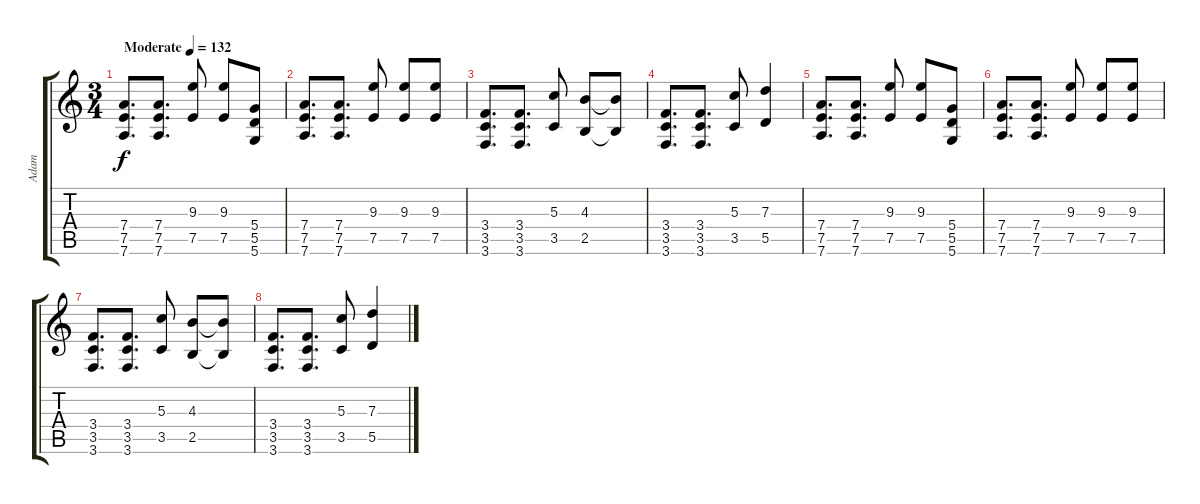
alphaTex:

\track ("Adam" "Adam") {instrument distortionguitar}
\staff {score tabs}
\tuning (E4 B3 G3 D3 A2 D2) {hide}
\ts (3 4)
\tempo (132 "Moderate")
\clef g2
\ks c
(7.4 7.5 7.6).8{d dy f instrument distortionguitar} (7.4 7.5 7.6).8{d} (9.3 7.5).8 (9.3 7.5).8 (5.4 5.5 5.6).8 |
(7.4 7.5 7.6).8{d} (7.4 7.5 7.6).8{d} (9.3 7.5).8 (9.3 7.5).8 (9.3 7.5).8 |
(3.4 3.5 3.6).8{d} (3.4 3.5 3.6).8{d} (5.3 3.5).8 (4.3 2.5).8 (4.3{t} 2.5{t}).8 |
(3.4 3.5 3.6).8{d} (3.4 3.5 3.6).8{d} (5.3 3.5).8 (7.3 5.5).4 |
(7.4 7.5 7.6).8{d} (7.4 7.5 7.6).8{d} (9.3 7.5).8 (9.3 7.5).8 (5.4 5.5 5.6).8 |
(7.4 7.5 7.6).8{d} (7.4 7.5 7.6).8{d} (9.3 7.5).8 (9.3 7.5).8 (9.3 7.5).8 |
(3.4 3.5 3.6).8{d} (3.4 3.5 3.6).8{d} (5.3 3.5).8 (4.3 2.5).8 (4.3{t} 2.5{t}).8 |
(3.4 3.5 3.6).8{d} (3.4 3.5 3.6).8{d} (5.3 3.5).8 (7.3 5.5).4
